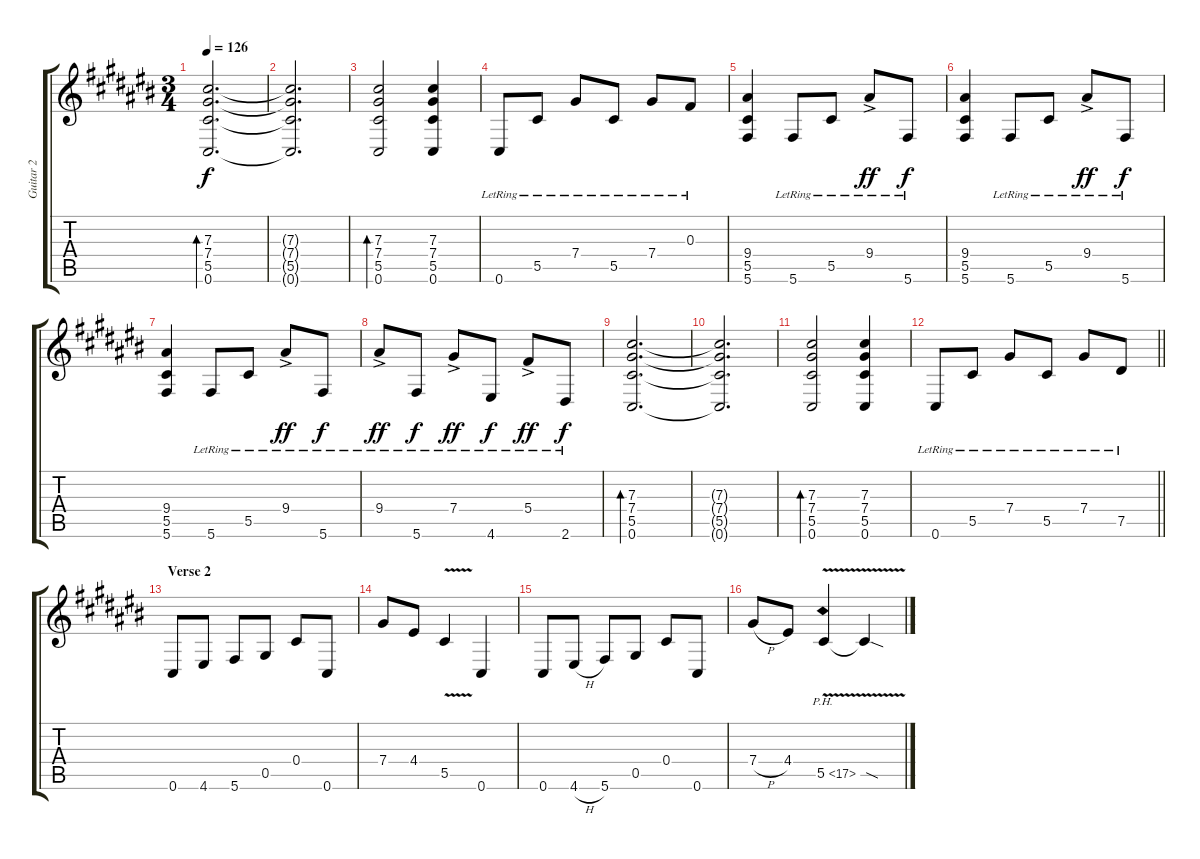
\track ("Guitar 2" "Guitar 2") {instrument distortionguitar}
\staff {score tabs}
\tuning (Eb4 Bb3 Gb3 Db3 Ab2 Db2) {hide}
\ts (3 4)
\tempo 126
\clef g2
\ks c#
(7.3 7.4 5.5 0.6).2{d bd 120 dy f} |
(7.3{t} 7.4{t} 5.5{t} 0.6{t}).2{d} |
(7.3 7.4 5.5 0.6).2{bd 120} (7.3 7.4 5.5 0.6).4 |
0.6{lr}.8 5.5{lr}.8 7.4{lr}.8 5.5{lr}.8 7.4{lr}.8 0.3{lr}.8 |
(9.4 5.5 5.6).4 5.6{lr}.8 5.5{lr}.8 9.4{ac lr}.8{dy ff beam merge} 5.6{lr}.8{dy f} |
(9.4 5.5 5.6).4 5.6{lr}.8 5.5{lr}.8 9.4{ac lr}.8{dy ff beam merge} 5.6{lr}.8{dy f} |
(9.4 5.5 5.6).4 5.6{lr}.8 5.5{lr}.8 9.4{ac lr}.8{dy ff beam merge} 5.6{lr}.8{dy f} |
9.4{ac lr}.8{dy ff beam merge} 5.6{lr}.8{dy f} 7.4{ac lr}.8{dy ff} 4.6{lr}.8{dy f} 5.4{ac lr}.8{dy ff} 2.6{lr}.8{dy f} |
(7.3 7.4 5.5 0.6).2{d bd 120} |
(7.3{t} 7.4{t} 5.5{t} 0.6{t}).2{d} |
(7.3 7.4 5.5 0.6).2{bd 120} (7.3 7.4 5.5 0.6).4 |
\barLineRight lightlight
0.6{lr}.8 5.5{lr}.8 7.4{lr}.8 5.5{lr}.8 7.4{lr}.8 7.5{lr}.8 |
\section ("" "Verse 2")
0.6.8 4.6.8 5.6.8 0.5.8 0.4.8 0.6.8 |
7.4.8 4.4.8 5.5{v}.4 0.6.4 |
0.6.8 4.6{h}.8 5.6.8 0.5.8 0.4.8 0.6.8 |
7.4{h}.8 4.4.8 5.5{ph 12 v}.4 5.5{sod t}.4
